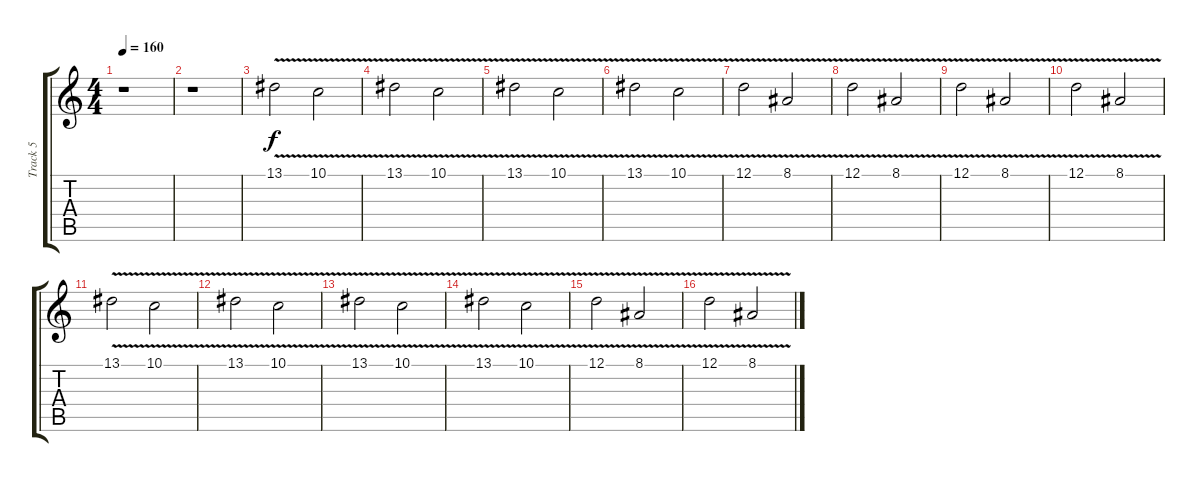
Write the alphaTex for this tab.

\track ("Track 5" "Track 5") {instrument synthstrings2}
\staff {score tabs}
\tuning (D4 A3 F3 C3 G2 C2) {hide}
\ts (4 4)
\tempo 160
\clef g2
\ks c
r.1{dy f} |
r.1 |
13.1{v}.2 10.1{v}.2 |
13.1{v}.2 10.1{v}.2 |
13.1{v}.2 10.1{v}.2 |
13.1{v}.2 10.1{v}.2 |
12.1{v}.2 8.1{v}.2 |
12.1{v}.2 8.1{v}.2 |
12.1{v}.2 8.1{v}.2 |
12.1{v}.2 8.1{v}.2 |
13.1{v}.2 10.1{v}.2 |
13.1{v}.2 10.1{v}.2 |
13.1{v}.2 10.1{v}.2 |
13.1{v}.2 10.1{v}.2 |
12.1{v}.2 8.1{v}.2 |
12.1{v}.2 8.1{v}.2
